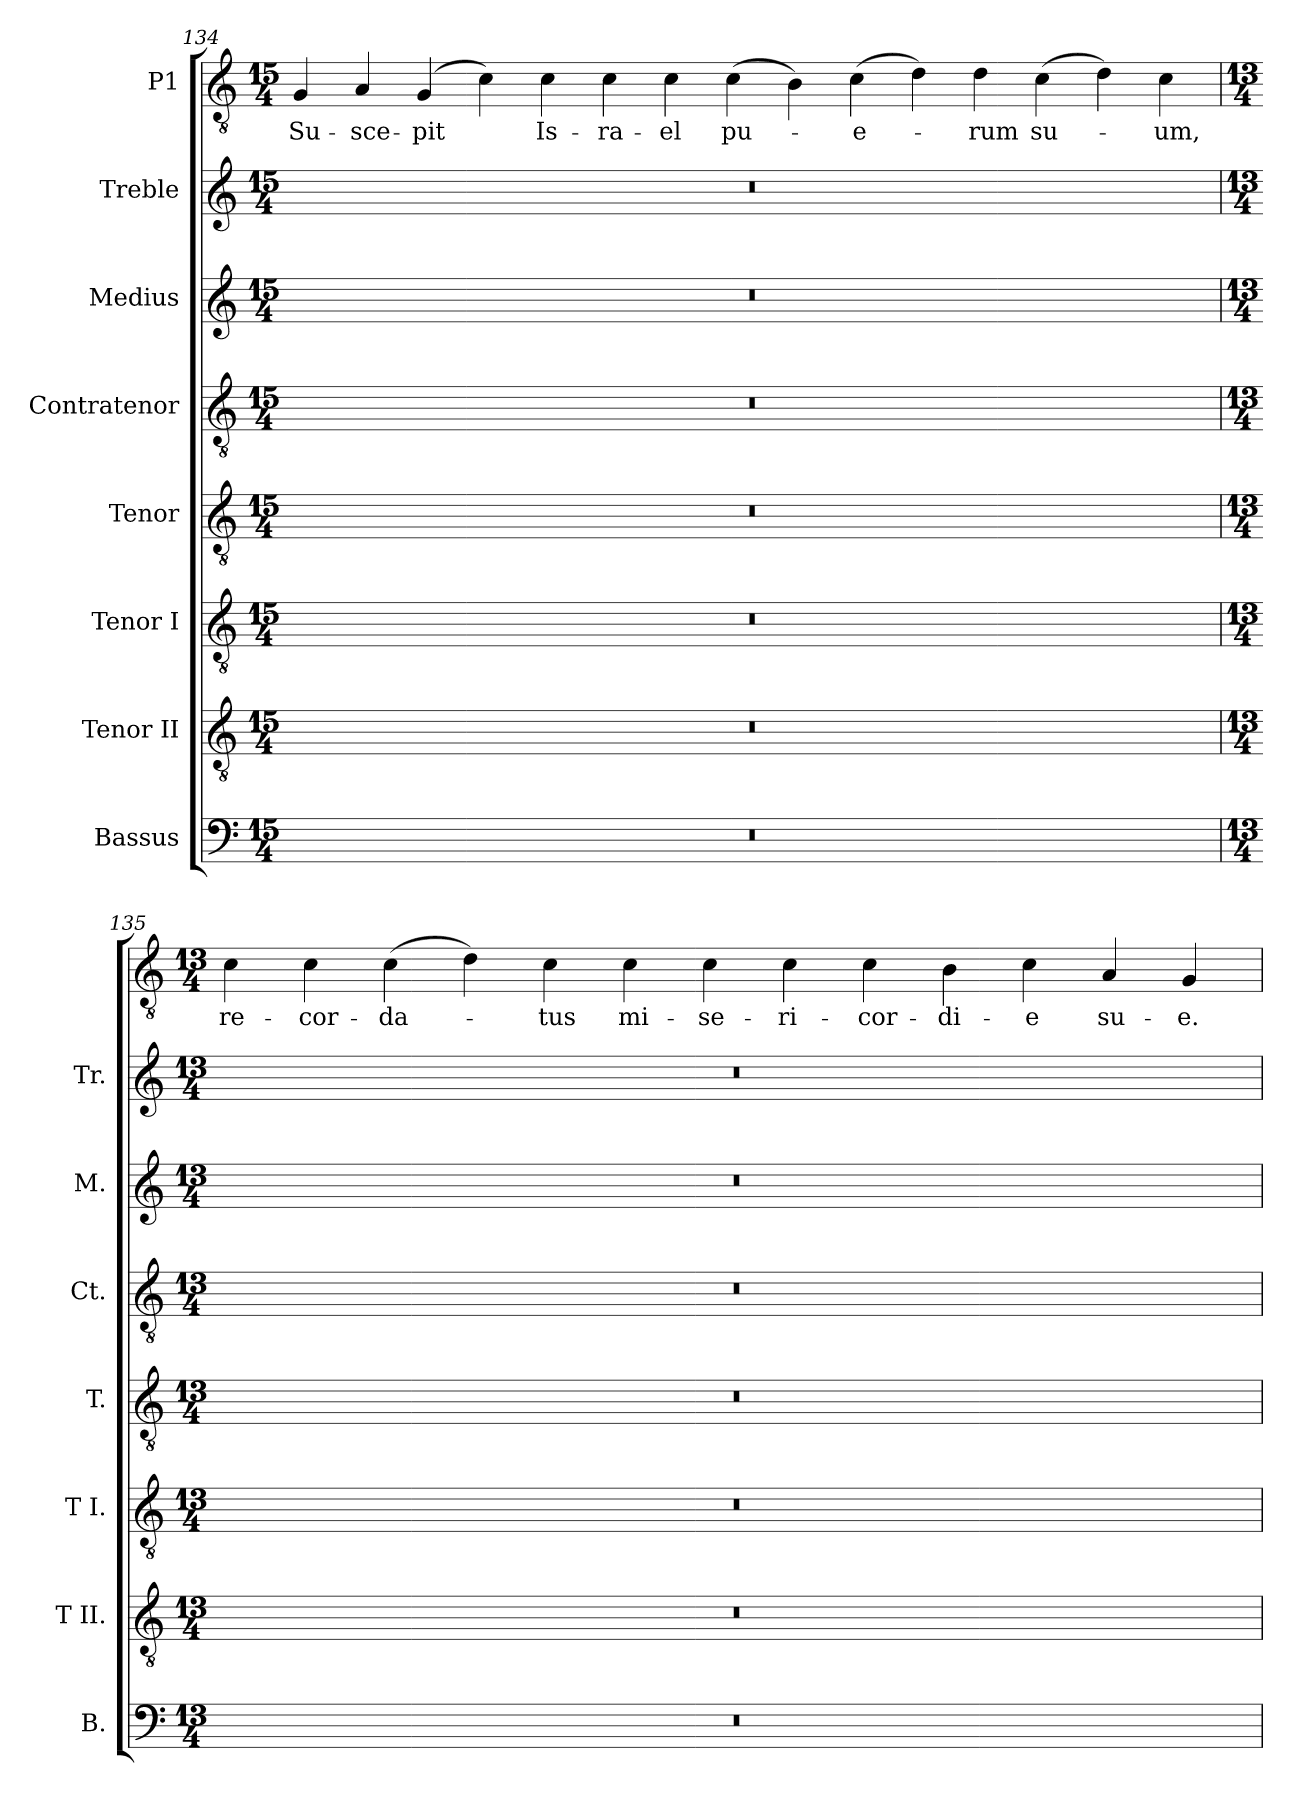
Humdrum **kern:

**kern	**kern	**kern	**kern	**kern	**kern	**kern	**kern	**text
*part8	*part7	*part6	*part5	*part4	*part3	*part2	*part1	*part1
*staff8	*staff7	*staff6	*staff5	*staff4	*staff3	*staff2	*staff1	*staff1
*I"Bassus	*I"Tenor II	*I"Tenor I	*I"Tenor	*I"Contratenor	*I"Medius	*I"Treble	*I"P1	*
*I'B.	*I'T II.	*I'T I.	*I'T.	*I'Ct.	*I'M.	*I'Tr.	*	*
!!LO:LB:g=z
*clefF4	*clefGv2	*clefGv2	*clefGv2	*clefGv2	*clefG2	*clefG2	*clefGv2	*
*	*ITrd7c12	*ITrd7c12	*ITrd7c12	*ITrd7c12	*	*	*ITrd7c12	*
*k[]	*k[]	*k[]	*k[]	*k[]	*k[]	*k[]	*k[]	*
*C:	*C:	*C:	*C:	*C:	*C:	*C:	*C:	*
*M15/4	*M15/4	*M15/4	*M15/4	*M15/4	*M15/4	*M15/4	*M15/4	*
=134	=134	=134	=134	=134	=134	=134	=134	=134
!LO:N:vis=1	!LO:N:vis=1	!LO:N:vis=1	!LO:N:vis=1	!LO:N:vis=1	!LO:N:vis=1	!LO:N:vis=1	!	!
!	!	!	!	!	!	!	!	!LO:LY:b:color=#000000
4%15r	4%15r	4%15r	4%15r	4%15r	4%15r	4%15r	4GGi/	Su-
!	!	!	!	!	!	!	!	!LO:LY:b:color=#000000
.	.	.	.	.	.	.	4AAi/	-sce-
!	!	!	!	!	!	!	!	!LO:LY:b:color=#000000
.	.	.	.	.	.	.	(4GGi/	-pit
.	.	.	.	.	.	.	4Ci\)	.
!	!	!	!	!	!	!	!	!LO:LY:b:color=#000000
.	.	.	.	.	.	.	4Ci\	Is-
!	!	!	!	!	!	!	!	!LO:LY:b:color=#000000
.	.	.	.	.	.	.	4Ci\	-ra-
!	!	!	!	!	!	!	!	!LO:LY:b:color=#000000
.	.	.	.	.	.	.	4Ci\	-el
!	!	!	!	!	!	!	!	!LO:LY:b:color=#000000
.	.	.	.	.	.	.	(4Ci\	pu-
.	.	.	.	.	.	.	4BBi\)	.
!	!	!	!	!	!	!	!	!LO:LY:b:color=#000000
.	.	.	.	.	.	.	(4Ci\	-e-
.	.	.	.	.	.	.	4Di\)	.
!	!	!	!	!	!	!	!	!LO:LY:b:color=#000000
.	.	.	.	.	.	.	4Di\	-rum
!	!	!	!	!	!	!	!	!LO:LY:b:color=#000000
.	.	.	.	.	.	.	(4Ci\	su-
.	.	.	.	.	.	.	4Di\)	.
!	!	!	!	!	!	!	!	!LO:LY:b:color=#000000
.	.	.	.	.	.	.	4Ci\	-um,
!!LO:LB:g=z
=135'	=135'	=135'	=135'	=135'	=135'	=135'	=135'	=135'
*M13/4	*M13/4	*M13/4	*M13/4	*M13/4	*M13/4	*M13/4	*M13/4	*
!LO:N:vis=1	!LO:N:vis=1	!LO:N:vis=1	!LO:N:vis=1	!LO:N:vis=1	!LO:N:vis=1	!LO:N:vis=1	!	!
!	!	!	!	!	!	!	!	!LO:LY:b:color=#000000
4%13r	4%13r	4%13r	4%13r	4%13r	4%13r	4%13r	4Ci\	re-
!	!	!	!	!	!	!	!	!LO:LY:b:color=#000000
.	.	.	.	.	.	.	4Ci\	-cor-
!	!	!	!	!	!	!	!	!LO:LY:b:color=#000000
.	.	.	.	.	.	.	(4Ci\	-da-
.	.	.	.	.	.	.	4Di\)	.
!	!	!	!	!	!	!	!	!LO:LY:b:color=#000000
.	.	.	.	.	.	.	4Ci\	-tus
!	!	!	!	!	!	!	!	!LO:LY:b:color=#000000
.	.	.	.	.	.	.	4Ci\	mi-
!	!	!	!	!	!	!	!	!LO:LY:b:color=#000000
.	.	.	.	.	.	.	4Ci\	-se-
!	!	!	!	!	!	!	!	!LO:LY:b:color=#000000
.	.	.	.	.	.	.	4Ci\	-ri-
!	!	!	!	!	!	!	!	!LO:LY:b:color=#000000
.	.	.	.	.	.	.	4Ci\	-cor-
!	!	!	!	!	!	!	!	!LO:LY:b:color=#000000
.	.	.	.	.	.	.	4BBi\	-di-
!	!	!	!	!	!	!	!	!LO:LY:b:color=#000000
.	.	.	.	.	.	.	4Ci\	-e
!	!	!	!	!	!	!	!	!LO:LY:b:color=#000000
.	.	.	.	.	.	.	4AAi/	su-
!	!	!	!	!	!	!	!	!LO:LY:b:color=#000000
.	.	.	.	.	.	.	4GGi/	-e.
=	=	=	=	=	=	=	=	=
*-	*-	*-	*-	*-	*-	*-	*-	*-
